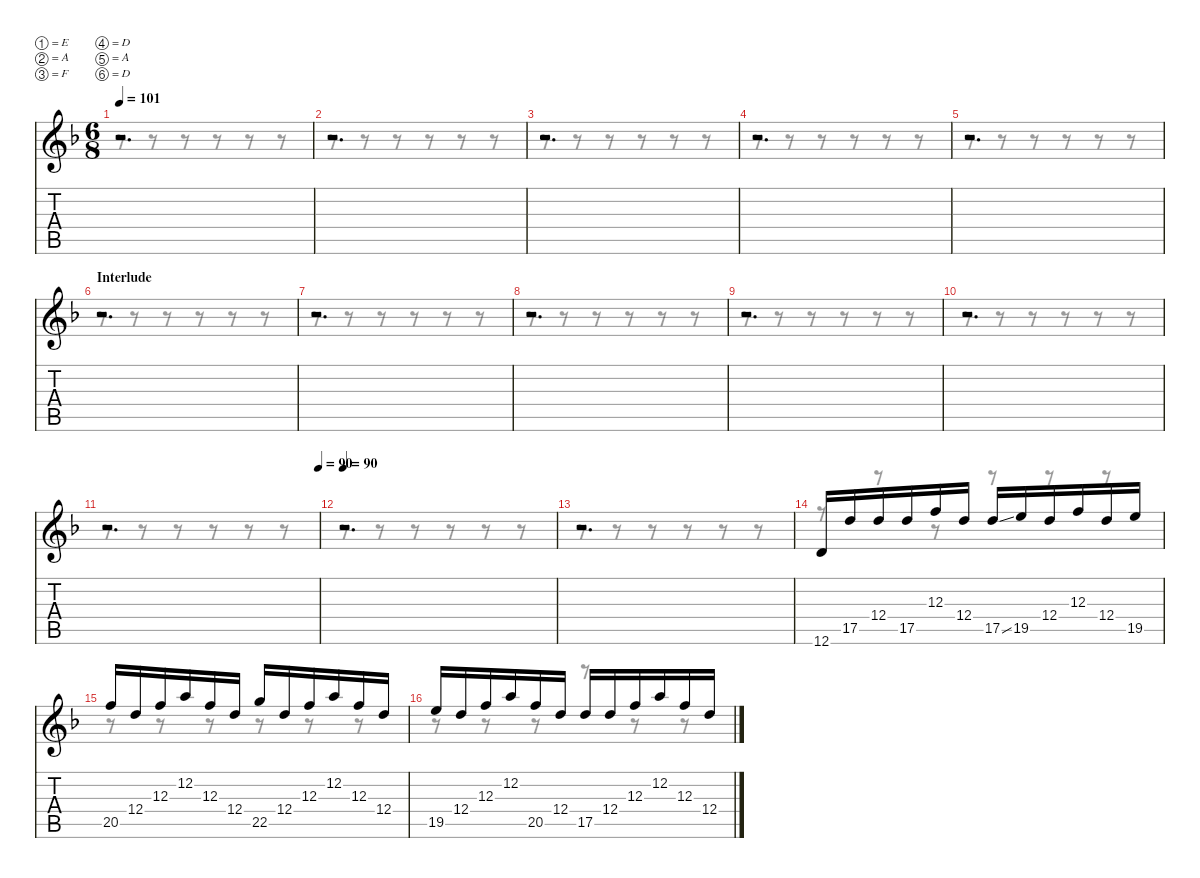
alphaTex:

\defaultSystemsLayout 4
\hideDynamics
\bracketExtendMode nobrackets
\singleTrackTrackNamePolicy hidden
\multiTrackTrackNamePolicy hidden
\otherSystemsTrackNameOrientation horizontal
\track ("Twelve-String Effect" "s.guit.") {instrument acousticguitarsteel}
\staff {score tabs}
\tuning (E4 A3 F3 D3 A2 D2)
\voice
\ts (6 8)
\tempo 101
\clef g2
\ks dminor
r.2{d dy f beam Up} |
r.2{d beam Up} |
r.2{d beam Up} |
r.2{d beam Up} |
r.2{d beam Up} |
\section ("" "Interlude")
r.2{d beam Up} |
r.2{d beam Up} |
r.2{d beam Up} |
r.2{d beam Up} |
r.2{d beam Up} |
\tempo (90 1)
r.2{d beam Up} |
\tempo 90
r.2{d beam Up} |
r.2{d beam Up} |
12.6{acc forcenatural}.16{beam Up} 17.5{acc forcenatural}.16{beam Up} 12.4{acc forcenatural}.16{beam Up} 17.5{acc forcenatural}.16{beam Up} 12.3{acc forcenatural}.16{beam Up} 12.4{acc forcenatural}.16{beam Up} 17.5{ss acc forcenatural}.16{beam Up} 19.5{acc forcenatural}.16{dy ff beam Up} 12.4{acc forcenatural}.16{dy f beam Up} 12.3{acc forcenatural}.16{beam Up} 12.4{acc forcenatural}.16{beam Up} 19.5{acc forcenatural}.16{beam Up} |
20.5{acc forcenatural}.16{beam Up} 12.4{acc forcenatural}.16{beam Up} 12.3{acc forcenatural}.16{beam Up} 12.2{acc forcenatural}.16{beam Up} 12.3{acc forcenatural}.16{beam Up} 12.4{acc forcenatural}.16{beam Up} 22.5{acc forcenatural}.16{beam Up} 12.4{acc forcenatural}.16{beam Up} 12.3{acc forcenatural}.16{beam Up} 12.2{acc forcenatural}.16{beam Up} 12.3{acc forcenatural}.16{beam Up} 12.4{acc forcenatural}.16{beam Up} |
19.5{acc forcenatural}.16{beam Up} 12.4{acc forcenatural}.16{beam Up} 12.3{acc forcenatural}.16{beam Up} 12.2{acc forcenatural}.16{beam Up} 20.5{acc forcenatural}.16{beam Up} 12.4{acc forcenatural}.16{beam Up} 17.5{acc forcenatural}.16{beam Up} 12.4{acc forcenatural}.16{beam Up} 12.3{acc forcenatural}.16{beam Up} 12.2{acc forcenatural}.16{beam Up} 12.3{acc forcenatural}.16{beam Up} 12.4{acc forcenatural}.16{beam Up}
\voice
\clef g2
\ottava regular
\simile none
\ks dminor
r.8{dy mf beam Down} r.8{beam Down} r.8{beam Down} r.8{beam Down} r.8{beam Down} r.8{beam Down} |
r.8{beam Down} r.8{beam Down} r.8{beam Down} r.8{beam Down} r.8{beam Down} r.8{beam Down} |
r.8{beam Down} r.8{beam Down} r.8{beam Down} r.8{beam Down} r.8{beam Down} r.8{beam Down} |
r.8{beam Down} r.8{beam Down} r.8{beam Down} r.8{beam Down} r.8{beam Down} r.8{beam Down} |
r.8{beam Down} r.8{beam Down} r.8{beam Down} r.8{beam Down} r.8{beam Down} r.8{beam Down} |
r.8{beam Down} r.8{beam Down} r.8{beam Down} r.8{beam Down} r.8{beam Down} r.8{beam Down} |
r.8{beam Down} r.8{beam Down} r.8{beam Down} r.8{beam Down} r.8{beam Down} r.8{beam Down} |
r.8{beam Down} r.8{beam Down} r.8{beam Down} r.8{beam Down} r.8{beam Down} r.8{beam Down} |
r.8{beam Down} r.8{beam Down} r.8{beam Down} r.8{beam Down} r.8{beam Down} r.8{beam Down} |
r.8{beam Down} r.8{beam Down} r.8{beam Down} r.8{beam Down} r.8{beam Down} r.8{beam Down} |
r.8{beam Down} r.8{beam Down} r.8{beam Down} r.8{beam Down} r.8{beam Down} r.8{beam Down} |
r.8{beam Down} r.8{beam Down} r.8{beam Down} r.8{beam Down} r.8{beam Down} r.8{beam Down} |
r.8{beam Down} r.8{beam Down} r.8{beam Down} r.8{beam Down} r.8{beam Down} r.8{beam Down} |
r.8{beam Down} r.8{beam Down} r.8{beam Down} r.8{beam Down} r.8{beam Down} r.8{beam Down} |
r.8{beam Down} r.8{beam Down} r.8{beam Down} r.8{beam Down} r.8{beam Down} r.8{beam Down} |
r.8{beam Down} r.8{beam Down} r.8{beam Down} r.8{beam Down} r.8{beam Down} r.8{beam Down}
